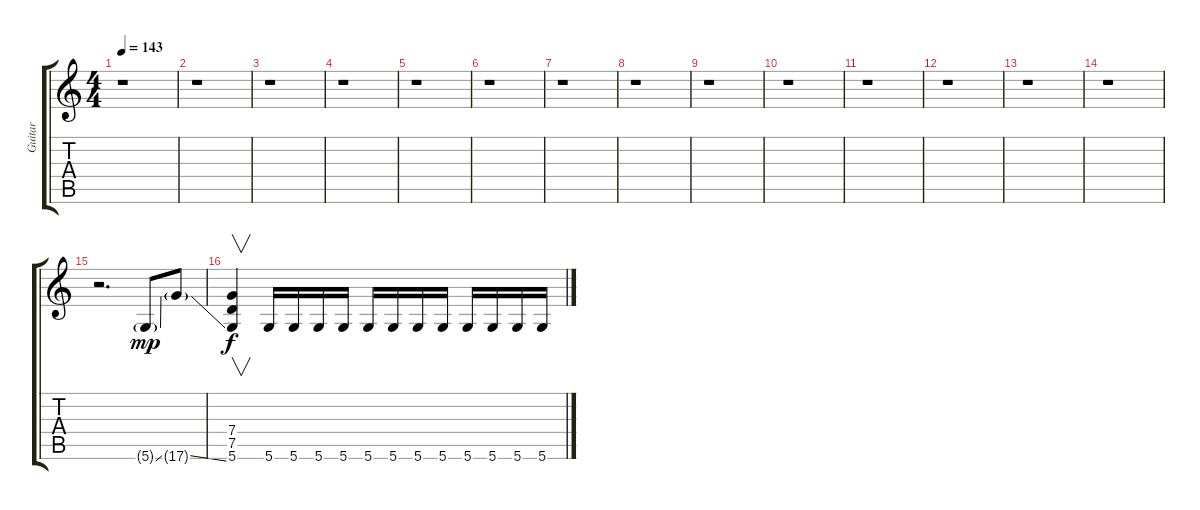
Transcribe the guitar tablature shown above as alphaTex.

\track ("Guitar" "Guitar") {instrument distortionguitar}
\staff {score tabs}
\tuning (D4 A3 F3 C3 G2 D2) {hide}
\ts (4 4)
\tempo 143
\clef g2
\ks c
r.1{dy mp} |
r.1 |
r.1 |
r.1 |
r.1 |
r.1 |
r.1 |
r.1 |
r.1 |
r.1 |
r.1 |
r.1 |
r.1 |
r.1 |
r.2{d} 5.6{ss g}.8 17.6{ss g}.8 |
(7.4 7.5 5.6).4{v dy f} 5.6.16 5.6.16 5.6.16 5.6.16 5.6.16 5.6.16 5.6.16 5.6.16 5.6.16 5.6.16 5.6.16 5.6.16
